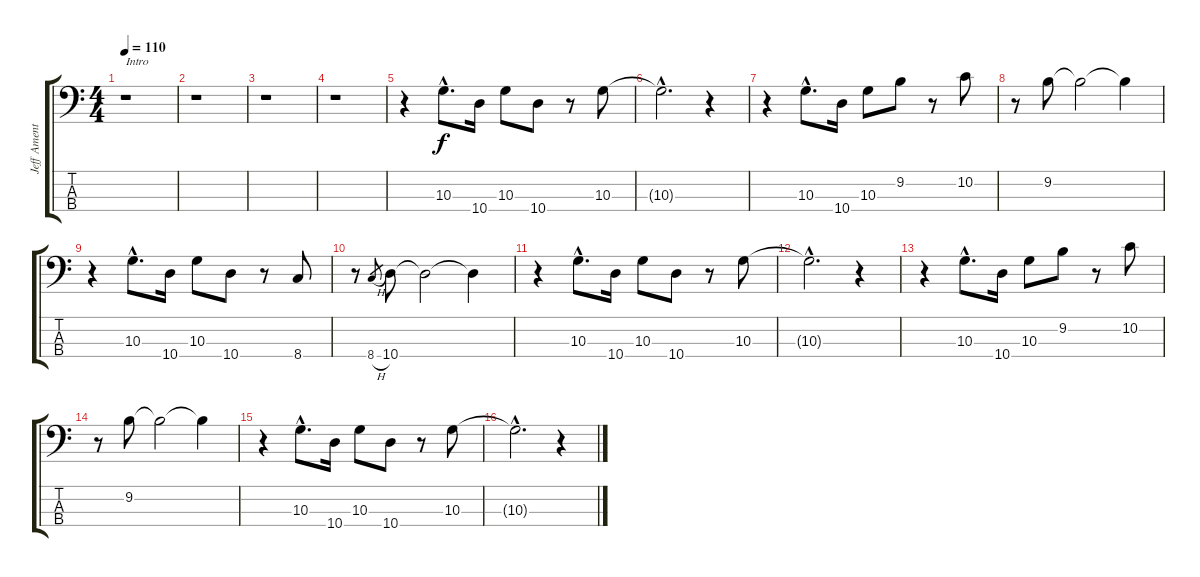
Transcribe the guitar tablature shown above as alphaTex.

\track ("Jeff Ament" "Jeff Ament") {instrument electricbassfinger}
\staff {score tabs}
\tuning (G2 D2 A1 E1) {hide}
\ts (4 4)
\tempo 110
\clef f4
\ks c
r.1{txt "Intro" dy f instrument electricbassfinger} |
r.1 |
r.1 |
r.1 |
r.4 10.3{hac}.8{d} 10.4.16 10.3.8 10.4.8 r.8 10.3.8 |
10.3{hac t}.2{d} r.4 |
r.4 10.3{hac}.8{d} 10.4.16 10.3.8 9.2.8 r.8 10.2.8 |
r.8 9.2.8 9.2{t}.2 9.2{t}.4 |
r.4 10.3{hac}.8{d} 10.4.16 10.3.8 10.4.8 r.8 8.4.8 |
r.8 8.4{h}.8{gr} 10.4.8 10.4{t}.2 10.4{t}.4 |
r.4 10.3{hac}.8{d} 10.4.16 10.3.8 10.4.8 r.8 10.3.8 |
10.3{hac t}.2{d} r.4 |
r.4 10.3{hac}.8{d} 10.4.16 10.3.8 9.2.8 r.8 10.2.8 |
r.8 9.2.8 9.2{t}.2 9.2{t}.4 |
r.4 10.3{hac}.8{d} 10.4.16 10.3.8 10.4.8 r.8 10.3.8 |
10.3{hac t}.2{d} r.4
